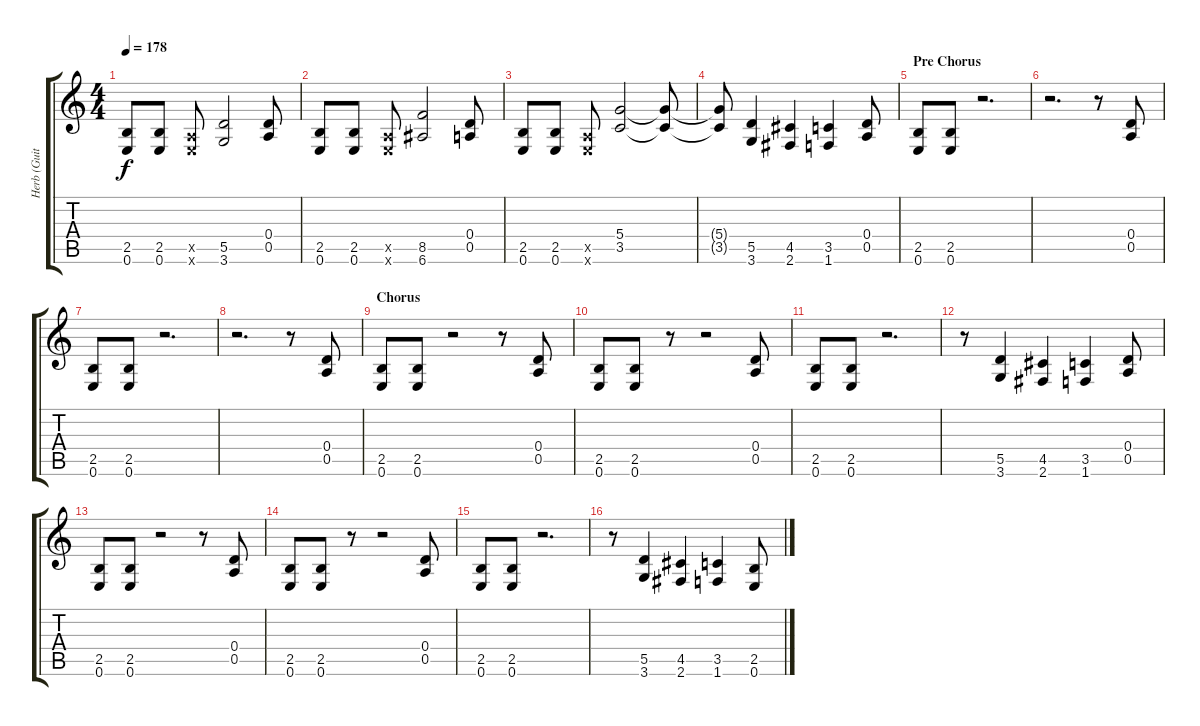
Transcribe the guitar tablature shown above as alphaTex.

\track ("Herb (Guitar)" "Herb (Guit") {instrument distortionguitar}
\staff {score tabs}
\tuning (E4 B3 G3 D3 A2 E2) {hide}
\ts (4 4)
\tempo 178
\clef g2
\ks c
(2.5 0.6).8{dy f} (2.5 0.6).8 (0.5{x} 0.6{x}).8 (5.5 3.6).2 (0.4 0.5).8 |
(2.5 0.6).8 (2.5 0.6).8 (0.5{x} 0.6{x}).8 (8.5 6.6).2 (0.4 0.5).8 |
(2.5 0.6).8 (2.5 0.6).8 (0.5{x} 0.6{x}).8 (5.4 3.5).2 (5.4{t} 3.5{t}).8 |
(5.4{t} 3.5{t}).8 (5.5 3.6).4 (4.5 2.6).4 (3.5 1.6).4 (0.4 0.5).8 |
\section ("" "Pre Chorus")
(2.5 0.6).8 (2.5 0.6).8 r.2{d} |
r.2{d} r.8 (0.4 0.5).8 |
(2.5 0.6).8 (2.5 0.6).8 r.2{d} |
r.2{d} r.8 (0.4 0.5).8 |
\section ("" "Chorus")
(2.5 0.6).8 (2.5 0.6).8 r.2 r.8 (0.4 0.5).8 |
(2.5 0.6).8 (2.5 0.6).8 r.8 r.2 (0.4 0.5).8 |
(2.5 0.6).8 (2.5 0.6).8 r.2{d} |
r.8 (5.5 3.6).4 (4.5 2.6).4 (3.5 1.6).4 (0.4 0.5).8 |
(2.5 0.6).8 (2.5 0.6).8 r.2 r.8 (0.4 0.5).8 |
(2.5 0.6).8 (2.5 0.6).8 r.8 r.2 (0.4 0.5).8 |
(2.5 0.6).8 (2.5 0.6).8 r.2{d} |
r.8 (5.5 3.6).4 (4.5 2.6).4 (3.5 1.6).4 (2.5 0.6).8
